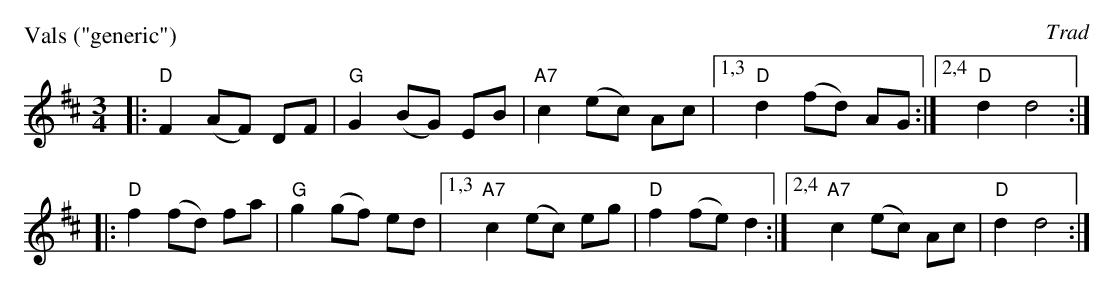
X:1
P: Vals ("generic")
O: Trad
M: 3/4
L: 1/8
K: D
|: "D"F2 (AF) DF | "G"G2 (BG) EB | "A7"c2 (ec) Ac |1,3 "D"d2 (fd) AG :|2,4 "D"d2 d4 :|
|: "D"f2 (fd) fa | "G"g2 (gf) ed |1,3 "A7"c2 (ec) eg | "D"f2 (fe) d2 :|2,4 "A7"c2 (ec) Ac | "D"d2 d4 :|
